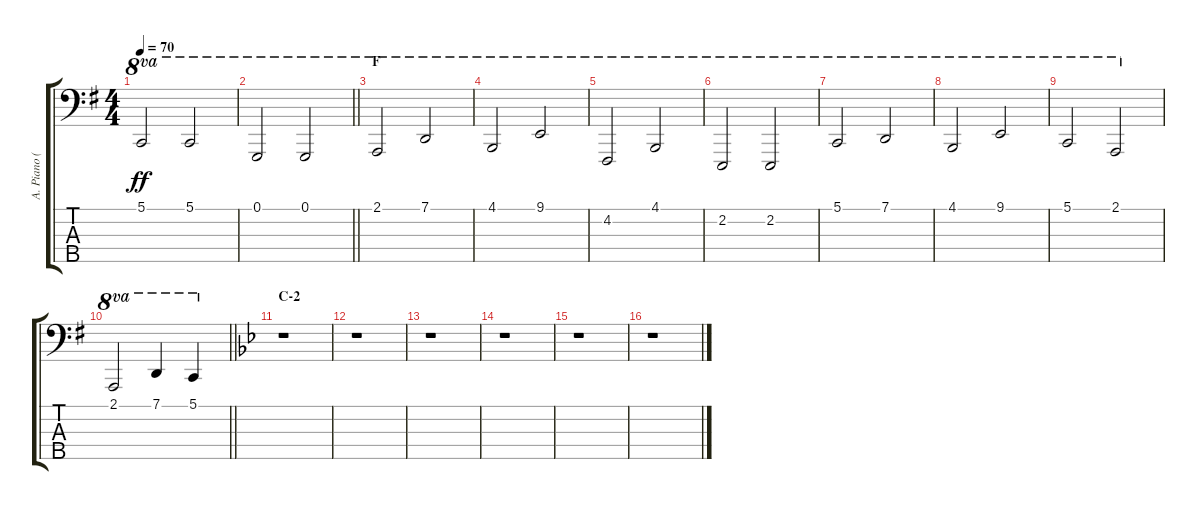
\track ("A. Piano (Left Hand)" "A. Piano (") {instrument acousticgrandpiano}
\staff {score tabs}
\tuning (G2 D2 A1 E1 B0) {hide}
\ts (4 4)
\tempo 70
\clef f4
\ks g
5.1.2{ot 8va dy ff} 5.1.2{ot 8va} |
\barLineRight lightlight
0.1.2{ot 8va} 0.1.2{ot 8va} |
\section ("" "F")
2.1.2{ot 8va} 7.1.2{ot 8va} |
4.1.2{ot 8va} 9.1.2{ot 8va} |
4.2.2{ot 8va} 4.1.2{ot 8va} |
2.2.2{ot 8va} 2.2.2{ot 8va} |
5.1.2{ot 8va} 7.1.2{ot 8va} |
4.1.2{ot 8va} 9.1.2{ot 8va} |
5.1.2{ot 8va} 2.1.2{ot 8va} |
\barLineRight lightlight
2.1.2{ot 8va} 7.1.4{ot 8va} 5.1.4{ot 8va} |
\section ("" "C-2")
\ks bb
r.1 |
r.1 |
r.1 |
r.1 |
r.1 |
r.1
